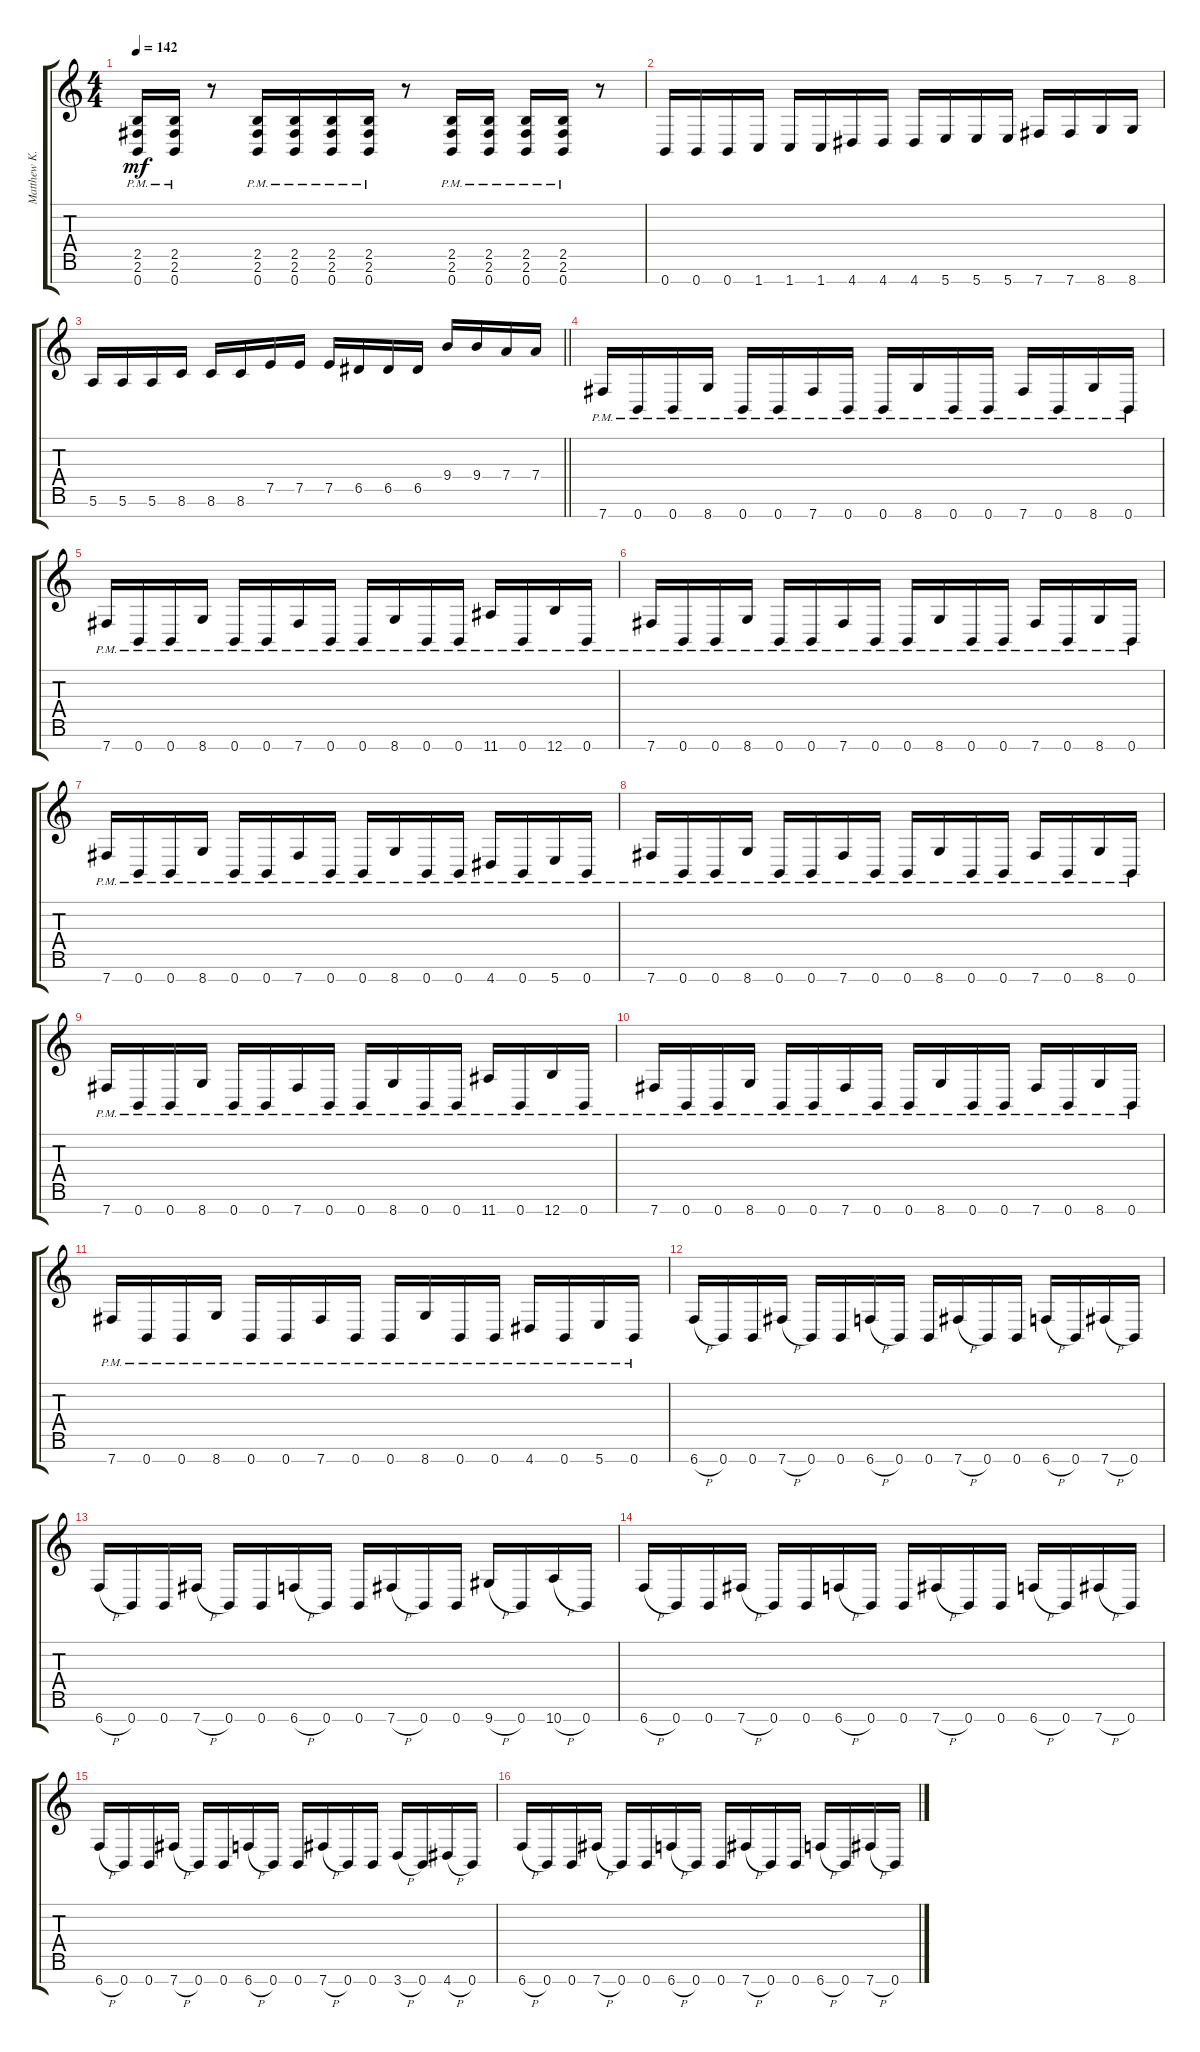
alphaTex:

\track ("Matthew K. Heafy" "Matthew K.") {instrument distortionguitar}
\staff {score tabs}
\tuning (E4 B3 G3 D3 A2 E2 B1) {hide}
\ts (4 4)
\tempo 142
\clef g2
\ks c
(2.5{pm} 2.6{pm} 0.7{pm}).16{dy mf} (2.5{pm} 2.6{pm} 0.7{pm}).16 r.8 (2.5{pm} 2.6{pm} 0.7{pm}).16 (2.5{pm} 2.6{pm} 0.7{pm}).16 (2.5{pm} 2.6{pm} 0.7{pm}).16 (2.5{pm} 2.6{pm} 0.7{pm}).16 r.8 (2.5{pm} 2.6{pm} 0.7{pm}).16 (2.5{pm} 2.6{pm} 0.7{pm}).16 (2.5{pm} 2.6{pm} 0.7{pm}).16 (2.5{pm} 2.6{pm} 0.7{pm}).16 r.8 |
0.7.16 0.7.16 0.7.16 1.7.16 1.7.16 1.7.16 4.7.16 4.7.16 4.7.16 5.7.16 5.7.16 5.7.16 7.7.16 7.7.16 8.7.16 8.7.16 |
\barLineRight lightlight
5.6.16 5.6.16 5.6.16 8.6.16 8.6.16 8.6.16 7.5.16 7.5.16 7.5.16 6.5.16 6.5.16 6.5.16 9.4.16 9.4.16 7.4.16 7.4.16 |
\section ("" "")
7.7{pm}.16 0.7{pm}.16 0.7{pm}.16 8.7{pm}.16 0.7{pm}.16 0.7{pm}.16 7.7{pm}.16 0.7{pm}.16 0.7{pm}.16 8.7{pm}.16 0.7{pm}.16 0.7{pm}.16 7.7{pm}.16 0.7{pm}.16 8.7{pm}.16 0.7{pm}.16 |
7.7{pm}.16 0.7{pm}.16 0.7{pm}.16 8.7{pm}.16 0.7{pm}.16 0.7{pm}.16 7.7{pm}.16 0.7{pm}.16 0.7{pm}.16 8.7{pm}.16 0.7{pm}.16 0.7{pm}.16 11.7{pm}.16 0.7{pm}.16 12.7{pm}.16 0.7{pm}.16 |
7.7{pm}.16 0.7{pm}.16 0.7{pm}.16 8.7{pm}.16 0.7{pm}.16 0.7{pm}.16 7.7{pm}.16 0.7{pm}.16 0.7{pm}.16 8.7{pm}.16 0.7{pm}.16 0.7{pm}.16 7.7{pm}.16 0.7{pm}.16 8.7{pm}.16 0.7{pm}.16 |
7.7{pm}.16 0.7{pm}.16 0.7{pm}.16 8.7{pm}.16 0.7{pm}.16 0.7{pm}.16 7.7{pm}.16 0.7{pm}.16 0.7{pm}.16 8.7{pm}.16 0.7{pm}.16 0.7{pm}.16 4.7{pm}.16 0.7{pm}.16 5.7{pm}.16 0.7{pm}.16 |
7.7{pm}.16 0.7{pm}.16 0.7{pm}.16 8.7{pm}.16 0.7{pm}.16 0.7{pm}.16 7.7{pm}.16 0.7{pm}.16 0.7{pm}.16 8.7{pm}.16 0.7{pm}.16 0.7{pm}.16 7.7{pm}.16 0.7{pm}.16 8.7{pm}.16 0.7{pm}.16 |
7.7{pm}.16 0.7{pm}.16 0.7{pm}.16 8.7{pm}.16 0.7{pm}.16 0.7{pm}.16 7.7{pm}.16 0.7{pm}.16 0.7{pm}.16 8.7{pm}.16 0.7{pm}.16 0.7{pm}.16 11.7{pm}.16 0.7{pm}.16 12.7{pm}.16 0.7{pm}.16 |
7.7{pm}.16 0.7{pm}.16 0.7{pm}.16 8.7{pm}.16 0.7{pm}.16 0.7{pm}.16 7.7{pm}.16 0.7{pm}.16 0.7{pm}.16 8.7{pm}.16 0.7{pm}.16 0.7{pm}.16 7.7{pm}.16 0.7{pm}.16 8.7{pm}.16 0.7{pm}.16 |
7.7{pm}.16 0.7{pm}.16 0.7{pm}.16 8.7{pm}.16 0.7{pm}.16 0.7{pm}.16 7.7{pm}.16 0.7{pm}.16 0.7{pm}.16 8.7{pm}.16 0.7{pm}.16 0.7{pm}.16 4.7{pm}.16 0.7{pm}.16 5.7{pm}.16 0.7{pm}.16 |
6.7{h}.16 0.7.16 0.7.16 7.7{h}.16 0.7.16 0.7.16 6.7{h}.16 0.7.16 0.7.16 7.7{h}.16 0.7.16 0.7.16 6.7{h}.16 0.7.16 7.7{h}.16 0.7.16 |
6.7{h}.16 0.7.16 0.7.16 7.7{h}.16 0.7.16 0.7.16 6.7{h}.16 0.7.16 0.7.16 7.7{h}.16 0.7.16 0.7.16 9.7{h}.16 0.7.16 10.7{h}.16 0.7.16 |
6.7{h}.16 0.7.16 0.7.16 7.7{h}.16 0.7.16 0.7.16 6.7{h}.16 0.7.16 0.7.16 7.7{h}.16 0.7.16 0.7.16 6.7{h}.16 0.7.16 7.7{h}.16 0.7.16 |
6.7{h}.16 0.7.16 0.7.16 7.7{h}.16 0.7.16 0.7.16 6.7{h}.16 0.7.16 0.7.16 7.7{h}.16 0.7.16 0.7.16 3.7{h}.16 0.7.16 4.7{h}.16 0.7.16 |
6.7{h}.16 0.7.16 0.7.16 7.7{h}.16 0.7.16 0.7.16 6.7{h}.16 0.7.16 0.7.16 7.7{h}.16 0.7.16 0.7.16 6.7{h}.16 0.7.16 7.7{h}.16 0.7.16
